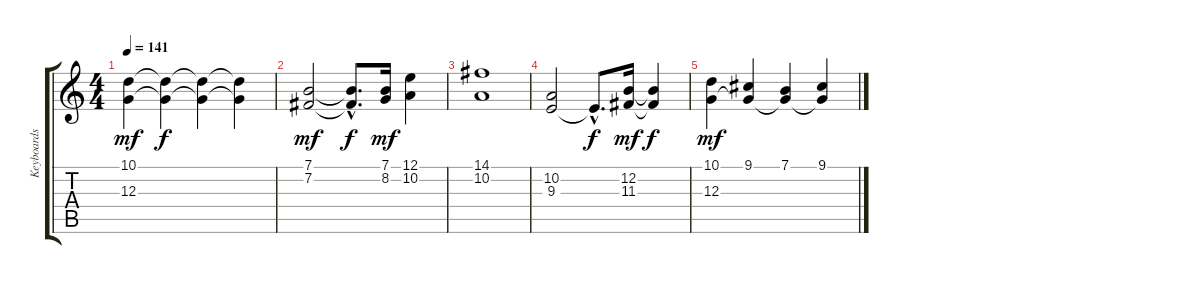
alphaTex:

\track ("Keyboards u. Bläser" "Keyboards ") {instrument drawbarorgan}
\staff {score tabs}
\tuning (E4 B3 G3 D3 A2 E2) {hide}
\ts (4 4)
\tempo 141
\clef g2
\ks c
(10.1 12.3).4{dy mf} (10.1{t} 12.3{t}).4{dy f} (10.1{t} 12.3{t}).4 (10.1{t} 12.3{t}).4 |
(7.1 7.2).2{dy mf} (7.1{hac t} 7.2{hac t}).8{d dy f} (7.1 8.2).16{dy mf} (12.1 10.2).4 |
(14.1 10.2).1 |
(10.2 9.3).2 9.3{hac t}.8{d dy f} (12.2 11.3).16{dy mf} (12.2{t} 11.3{t}).4{dy f} |
(10.1 12.3).4{dy mf} (9.1 12.3{t}).4 (7.1 12.3{t}).4 (9.1 12.3{t}).4
